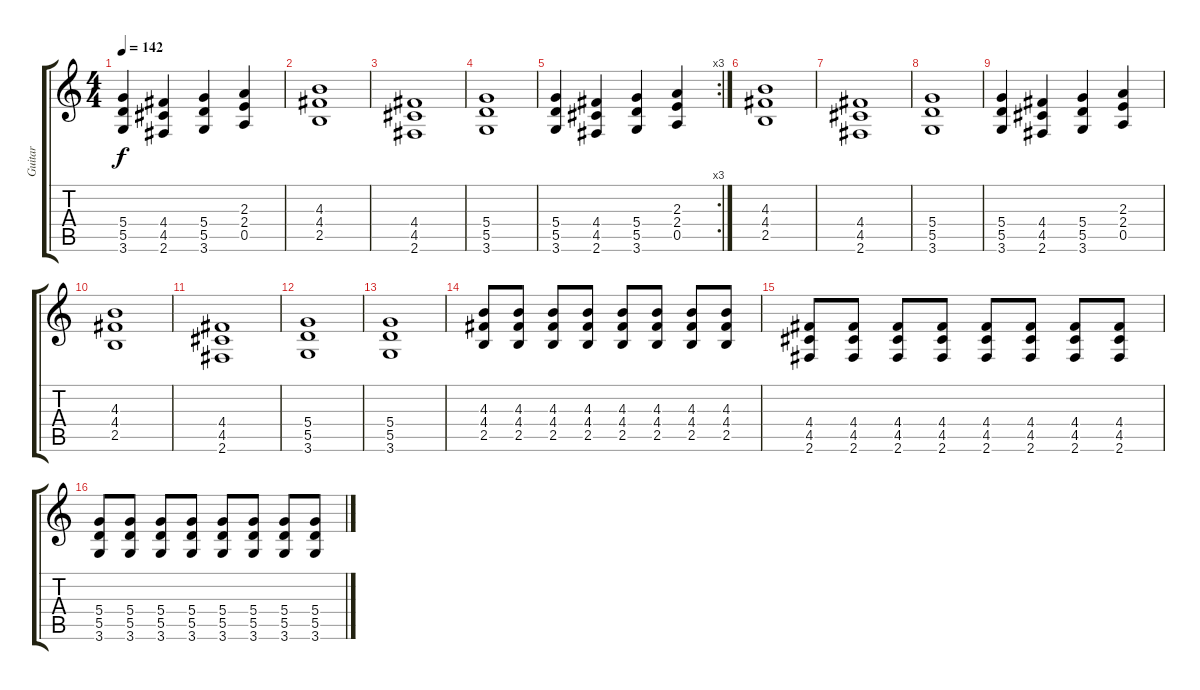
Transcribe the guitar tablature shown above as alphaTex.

\track ("Guitar" "Guitar") {instrument overdrivenguitar}
\staff {score tabs}
\tuning (E4 B3 G3 D3 A2 E2) {hide}
\ts (4 4)
\tempo 142
\clef g2
\ks c
(5.4 5.5 3.6).4{dy f} (4.4 4.5 2.6).4 (5.4 5.5 3.6).4 (2.3 2.4 0.5).4 |
(4.3 4.4 2.5).1{volume 12} |
(4.4 4.5 2.6).1 |
(5.4 5.5 3.6).1 |
\rc 3
(5.4 5.5 3.6).4 (4.4 4.5 2.6).4 (5.4 5.5 3.6).4 (2.3 2.4 0.5).4 |
(4.3 4.4 2.5).1{volume 12} |
(4.4 4.5 2.6).1 |
(5.4 5.5 3.6).1 |
(5.4 5.5 3.6).4 (4.4 4.5 2.6).4 (5.4 5.5 3.6).4 (2.3 2.4 0.5).4 |
(4.3 4.4 2.5).1 |
(4.4 4.5 2.6).1 |
(5.4 5.5 3.6).1 |
(5.4 5.5 3.6).1 |
(4.3 4.4 2.5).8 (4.3 4.4 2.5).8 (4.3 4.4 2.5).8 (4.3 4.4 2.5).8 (4.3 4.4 2.5).8 (4.3 4.4 2.5).8 (4.3 4.4 2.5).8 (4.3 4.4 2.5).8 |
(4.4 4.5 2.6).8 (4.4 4.5 2.6).8 (4.4 4.5 2.6).8 (4.4 4.5 2.6).8 (4.4 4.5 2.6).8 (4.4 4.5 2.6).8 (4.4 4.5 2.6).8 (4.4 4.5 2.6).8 |
(5.4 5.5 3.6).8 (5.4 5.5 3.6).8 (5.4 5.5 3.6).8 (5.4 5.5 3.6).8 (5.4 5.5 3.6).8 (5.4 5.5 3.6).8 (5.4 5.5 3.6).8 (5.4 5.5 3.6).8
